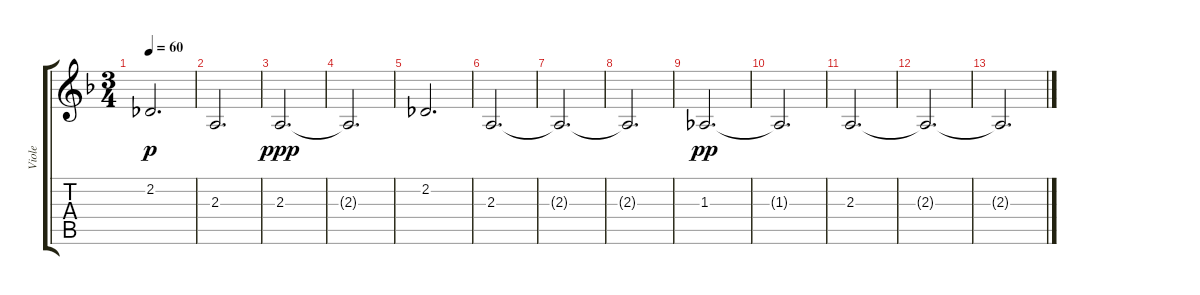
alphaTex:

\track ("Viole" "Viole") {instrument viola}
\staff {score tabs}
\tuning (E4 B3 G3 D3 A2 E2) {hide}
\ts (3 4)
\tempo 60
\clef g2
\ks f
2.2.2{d dy p} |
2.3.2{d} |
2.3.2{d dy ppp} |
2.3{t}.2{d} |
2.2.2{d} |
2.3.2{d} |
2.3{t}.2{d} |
2.3{t}.2{d} |
1.3.2{d dy pp} |
1.3{t}.2{d} |
2.3.2{d} |
2.3{t}.2{d} |
2.3{t}.2{d}
